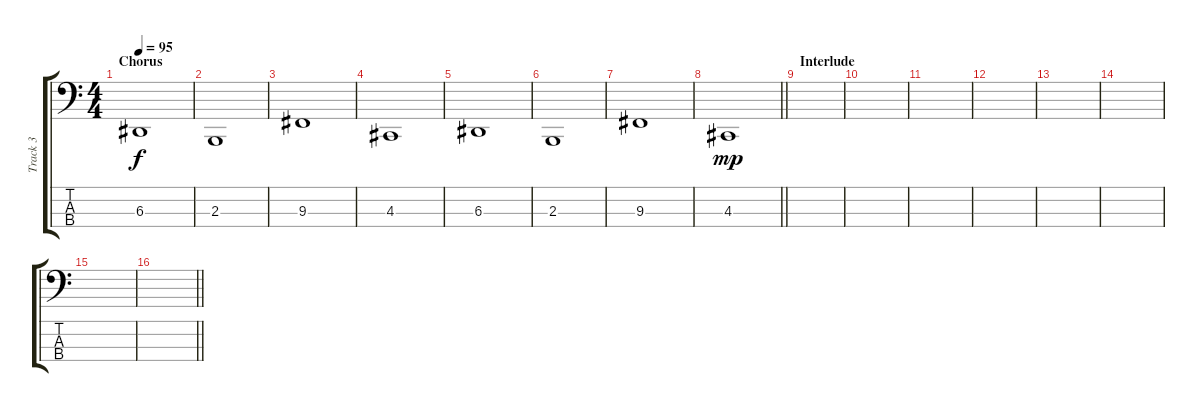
\track ("Track 3" "Track 3") {instrument lead1square}
\staff {score tabs}
\tuning (G2 D2 A1 E1) {hide}
\ts (4 4)
\section ("" "Chorus")
\tempo 95
\clef f4
\ks c
6.3.1{dy f} |
2.3.1 |
9.3.1 |
4.3.1 |
6.3.1 |
2.3.1 |
9.3.1 |
\barLineRight lightlight
4.3.1{dy mp} |
\section ("" "Interlude")
|
|
|
|
|
|
|
\barLineRight lightlight
